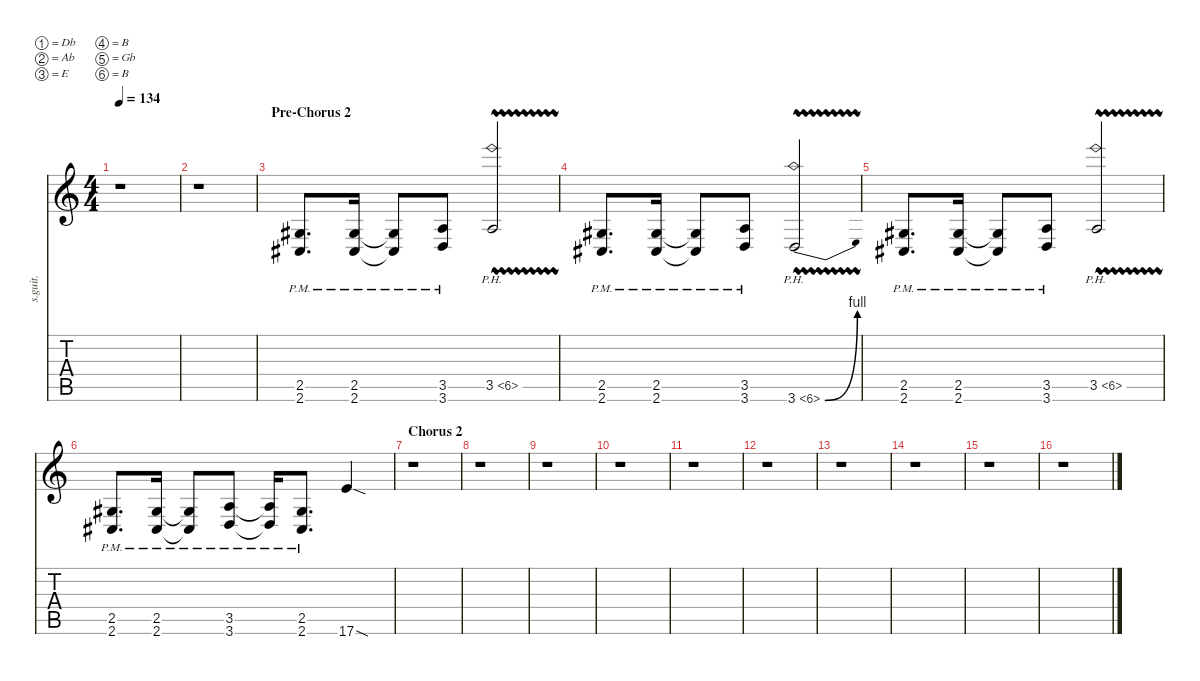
\defaultSystemsLayout 4
\hideDynamics
\bracketExtendMode nobrackets
\track ("Jim Root (Backing)" "s.guit.") {instrument distortionguitar}
\staff {score tabs}
\tuning (Db4 Ab3 E3 B2 Gb2 B1)
\ts (4 4)
\tempo 134
\clef g2
\ks c
r.1{dy f} |
r.1 |
\section ("" "Pre-Chorus 2")
(2.5{pm acc #} 2.6{pm acc #}).8{d} (2.5{pm acc #} 2.6{pm acc #}).16 (2.5{pm t acc #} 2.6{pm t acc #}).8 (3.5{pm} 3.6{pm}).8 3.5{ph 3 vw}.2{dy mf} |
(2.5{pm acc #} 2.6{pm acc #}).8{d dy f} (2.5{pm acc #} 2.6{pm acc #}).16 (2.5{pm t acc #} 2.6{pm t acc #}).8 (3.5{pm} 3.6{pm}).8 3.6{be (bend 0 0 15 4) ph 3 vw}.2 |
(2.5{pm acc #} 2.6{pm acc #}).8{d} (2.5{pm acc #} 2.6{pm acc #}).16 (2.5{pm t acc #} 2.6{pm t acc #}).8 (3.5{pm} 3.6{pm}).8 3.5{ph 3 vw}.2{dy mf} |
(2.5{pm acc #} 2.6{pm acc #}).8{d dy f} (2.5{pm acc #} 2.6{pm acc #}).16 (2.5{pm t acc #} 2.6{pm t acc #}).8 (3.5{pm} 3.6{pm}).8 (3.5{pm t} 3.6{pm t}).16 (2.5{pm acc #} 2.6{pm acc #}).8{d} 17.6{sod}.4 |
\section ("" "Chorus 2")
r.1 |
r.1 |
r.1 |
r.1 |
r.1 |
r.1 |
r.1 |
r.1 |
r.1 |
r.1
